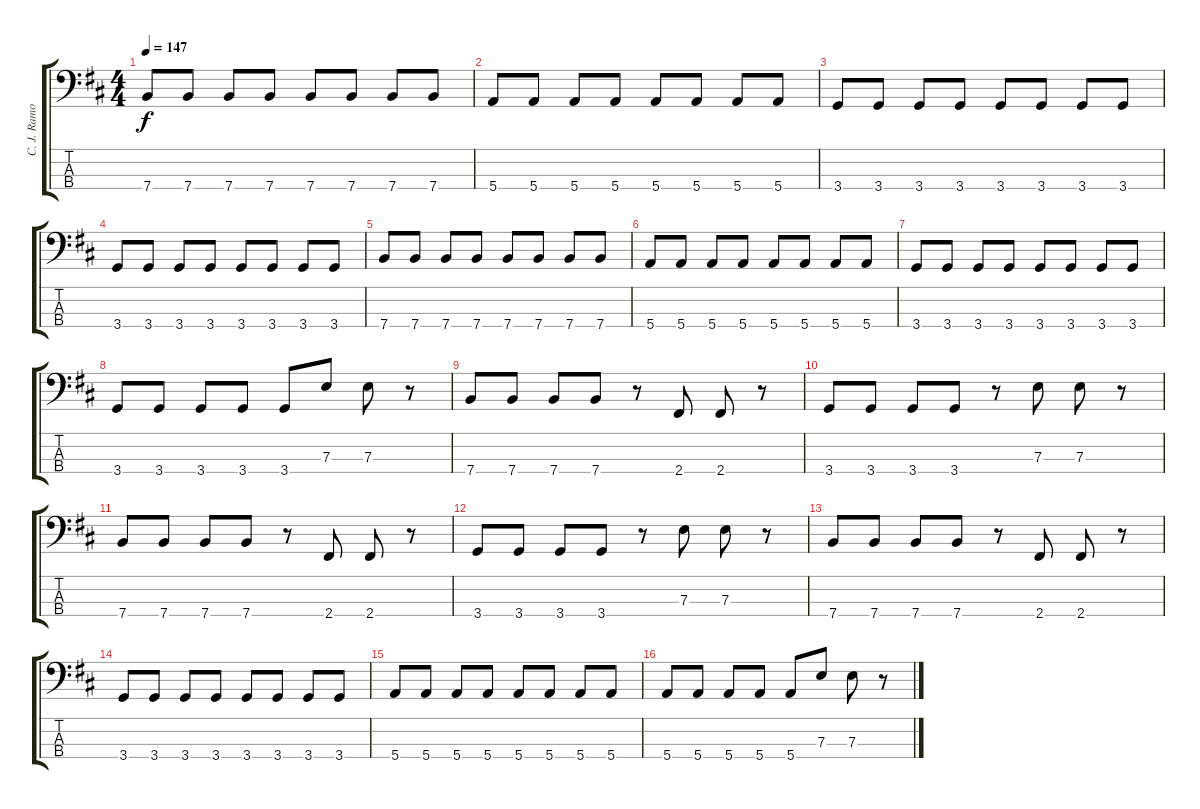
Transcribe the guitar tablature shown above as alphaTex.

\track ("C. J. Ramone" "C. J. Ramo") {instrument electricbasspick}
\staff {score tabs}
\tuning (G2 D2 A1 E1) {hide}
\ts (4 4)
\tempo 147
\clef f4
\ks d
7.4.8{dy f} 7.4.8 7.4.8 7.4.8 7.4.8 7.4.8 7.4.8 7.4.8 |
5.4.8 5.4.8 5.4.8 5.4.8 5.4.8 5.4.8 5.4.8 5.4.8 |
3.4.8 3.4.8 3.4.8 3.4.8 3.4.8 3.4.8 3.4.8 3.4.8 |
3.4.8 3.4.8 3.4.8 3.4.8 3.4.8 3.4.8 3.4.8 3.4.8 |
7.4.8 7.4.8 7.4.8 7.4.8 7.4.8 7.4.8 7.4.8 7.4.8 |
5.4.8 5.4.8 5.4.8 5.4.8 5.4.8 5.4.8 5.4.8 5.4.8 |
3.4.8 3.4.8 3.4.8 3.4.8 3.4.8 3.4.8 3.4.8 3.4.8 |
3.4.8 3.4.8 3.4.8 3.4.8 3.4.8 7.3.8 7.3.8 r.8 |
7.4.8 7.4.8 7.4.8 7.4.8 r.8 2.4.8 2.4.8 r.8 |
3.4.8 3.4.8 3.4.8 3.4.8 r.8 7.3.8 7.3.8 r.8 |
7.4.8 7.4.8 7.4.8 7.4.8 r.8 2.4.8 2.4.8 r.8 |
3.4.8 3.4.8 3.4.8 3.4.8 r.8 7.3.8 7.3.8 r.8 |
7.4.8 7.4.8 7.4.8 7.4.8 r.8 2.4.8 2.4.8 r.8 |
3.4.8 3.4.8 3.4.8 3.4.8 3.4.8 3.4.8 3.4.8 3.4.8 |
5.4.8 5.4.8 5.4.8 5.4.8 5.4.8 5.4.8 5.4.8 5.4.8 |
5.4.8 5.4.8 5.4.8 5.4.8 5.4.8 7.3.8 7.3.8 r.8
